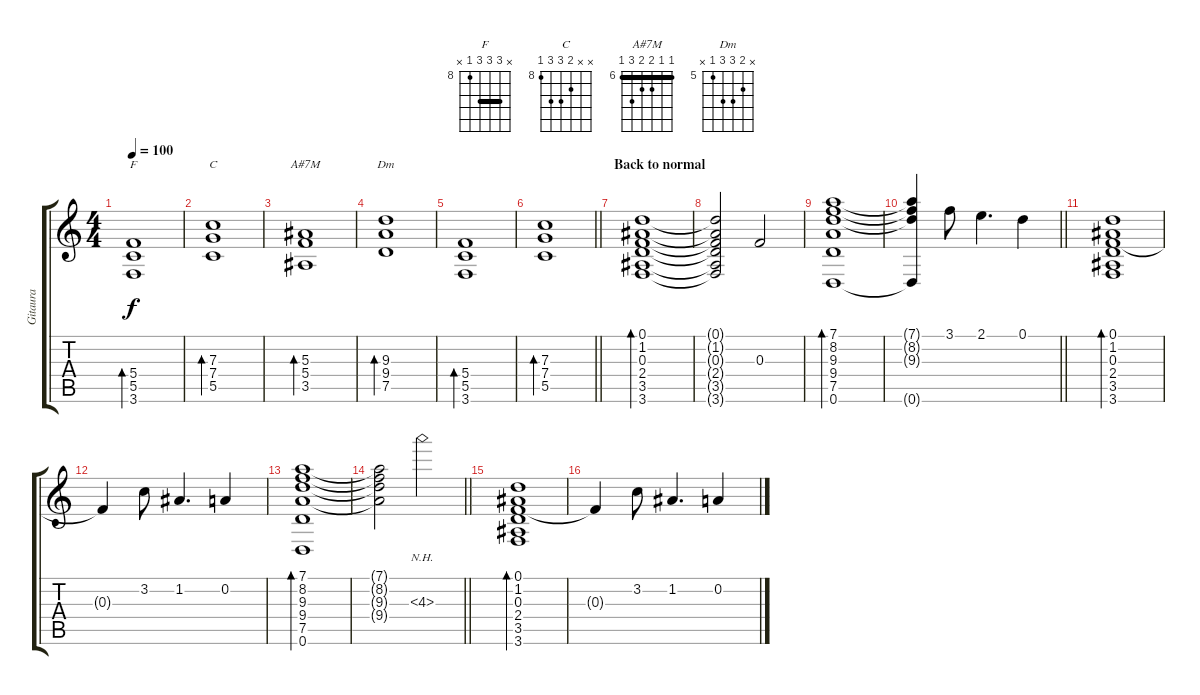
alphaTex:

\track ("Gitaura" "Gitaura") {instrument electricguitarjazz}
\staff {score tabs}
\tuning (D4 A3 F3 C3 G2 D2) {hide}
\chord ("F" x 10 10 10 8 x) {firstfret 8 barre 10}
\chord ("C" x x 9 10 10 8) {firstfret 8}
\chord ("A#7M" 6 6 7 7 8 6) {firstfret 6 barre 6}
\chord ("Dm" x 6 7 7 5 x) {firstfret 5}
\ts (4 4)
\tempo 100
\clef g2
\ks c
(5.4 5.5 3.6).1{bd 60 ch "F" dy f} |
(7.3 7.4 5.5).1{bd 60 ch "C"} |
(5.3 5.4 3.5).1{bd 60 ch "A#7M"} |
(9.3 9.4 7.5).1{bd 60 ch "Dm"} |
(5.4 5.5 3.6).1{bd 60} |
\barLineRight lightlight
(7.3 7.4 5.5).1{bd 60} |
\section ("" "Back to normal")
(0.1 1.2 0.3 2.4 3.5 3.6).1{bd 60 instrument electricguitarjazz} |
(0.1{t} 1.2{t} 0.3{t} 2.4{t} 3.5{t} 3.6{t}).2 0.3.2 |
(7.1 8.2 9.3 9.4 7.5 0.6).1{bd 60} |
\barLineRight lightlight
(7.1{t} 8.2{t} 9.3{t} 0.6{t}).4 3.1.8 2.1.4{d} 0.1.4 |
(0.1 1.2 0.3 2.4 3.5 3.6).1{bd 60 instrument electricguitarjazz} |
0.3{t}.4 3.2.8 1.2.4{d} 0.2.4 |
(7.1 8.2 9.3 9.4 7.5 0.6).1{bd 60} |
\barLineRight lightlight
(7.1{t} 8.2{t} 9.3{t} 9.4{t}).2 4.3{nh}.2 |
(0.1 1.2 0.3 2.4 3.5 3.6).1{bd 60 instrument electricguitarjazz} |
0.3{t}.4 3.2.8 1.2.4{d} 0.2.4
